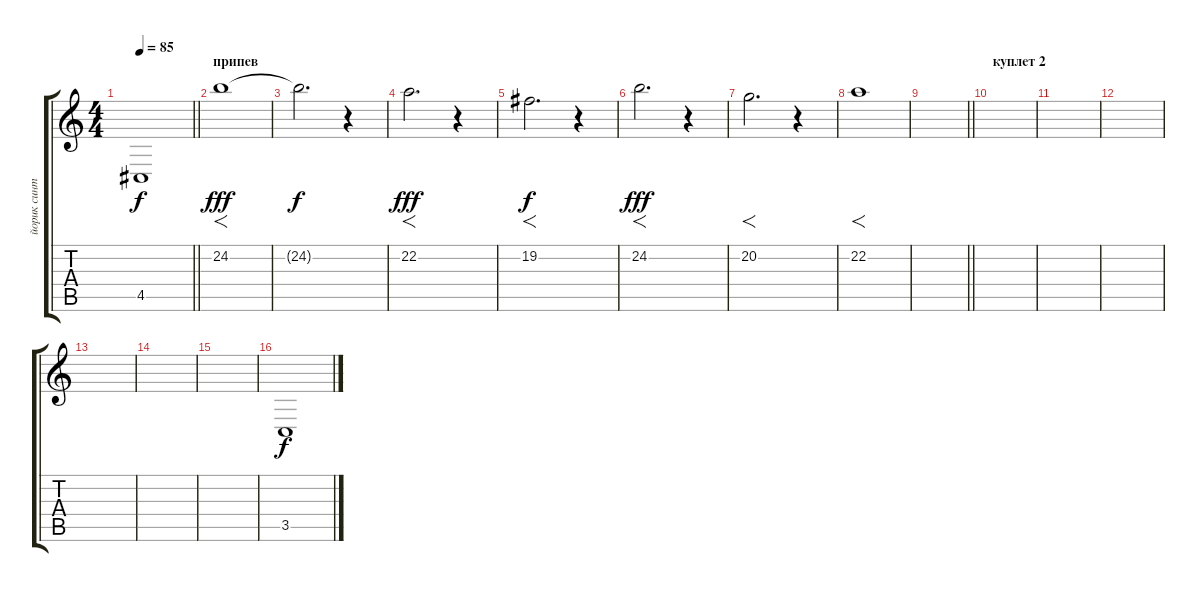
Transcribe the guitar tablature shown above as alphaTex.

\track ("йорик синтезатор" "йорик синт") {instrument pad8sweep}
\staff {score tabs}
\tuning (E4 B3 G3 D3 A2 E2) {hide}
\ts (4 4)
\tempo 85
\clef g2
\barLineRight lightlight
\ks c
4.5.1{dy f} |
\section ("" "припев")
24.2.1{f dy fff volume 8 balance 12 instrument fx7echoes} |
24.2{t}.2{d dy f} r.4 |
22.2.2{f d dy fff} r.4 |
19.2.2{f d dy f} r.4 |
24.2.2{f d dy fff} r.4 |
20.2.2{f d} r.4 |
22.2.1{f} |
\barLineRight lightlight
|
\section ("" "куплет 2")
|
|
|
|
|
|
3.5.1{dy f volume 12 balance 6 instrument pad8sweep}
